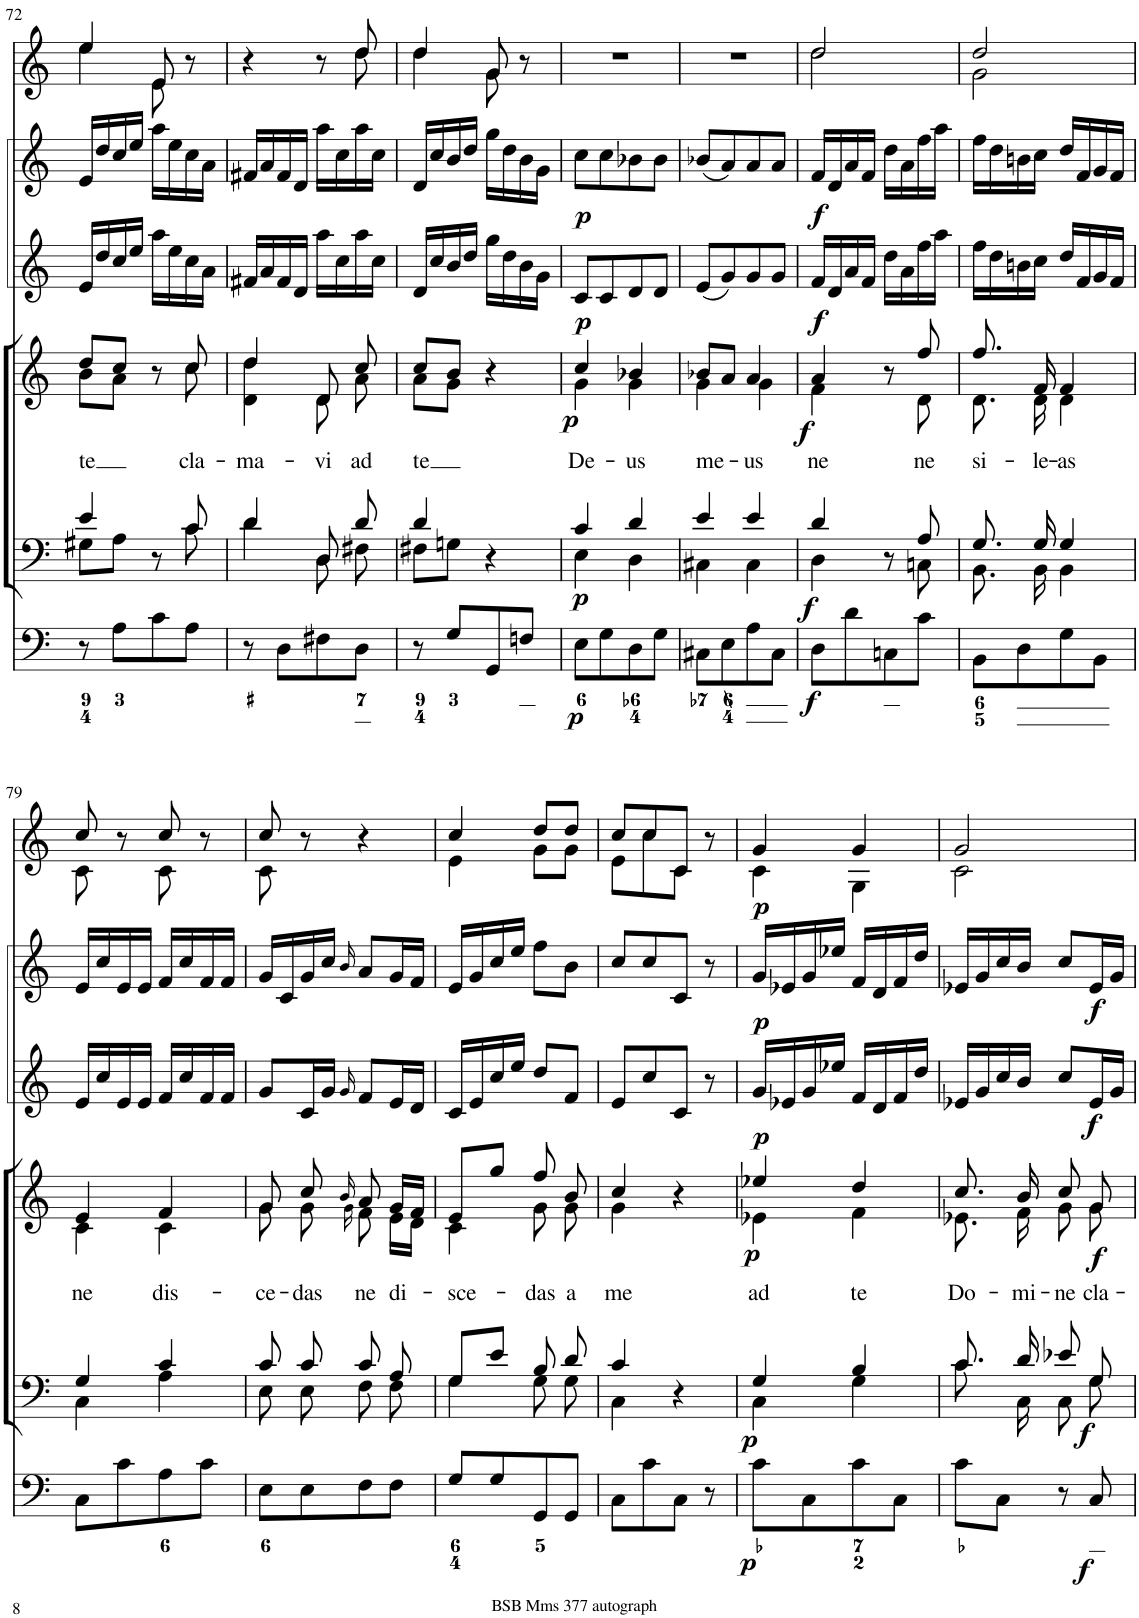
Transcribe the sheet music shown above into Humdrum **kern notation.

**kern	**dynam	**kern	**dynam	**kern	**text	**dynam	**kern	**dynam	**kern	**dynam	**kern	**dynam
*part6	*part6	*part5	*part5	*part4	*part4	*part4	*part3	*part3	*part2	*part2	*part1	*part1
*staff6	*staff6	*staff5	*staff5	*staff4	*staff4	*staff4	*staff3	*staff3	*staff2	*staff2	*staff1	*staff1
*I"Organ	*	*I"Voice	*	*I"Voice	*	*	*I"Violin	*	*I"Violini	*	*I"Clarini in C	*
*	*	*	*	*	*	*	*I'Vln	*	*I'Vln	*	*	*
!!LO:PB:g=z
*clefF4	*	*clefF4	*	*clefG2	*	*	*clefG2	*	*clefG2	*	*clefG2	*
*k[]	*	*k[]	*	*k[]	*	*	*k[]	*	*k[]	*	*k[]	*
*M2/4	*	*M2/4	*	*M2/4	*	*	*M2/4	*	*M2/4	*	*M2/4	*
=72	=72	=72	=72	=72	=72	=72	=72	=72	=72	=72	=72	=72
*	*	*^	*	*	*	*	*	*	*	*	*	*
!	!	!	!	!	!	!LO:LY:b	!	!	!	!	!	!	!
*	*	*	*	*	*^	*	*	*	*	*	*	*^	*
8r	.	4e/	8G#X\L	.	8dd/L	8b\L	te	.	16e/LL	.	16e/LL	.	4ee/	4ee\	.
.	.	.	.	.	.	.	.	.	16dd/	.	16dd/	.	.	.	.
8A\L	.	.	8A\J	.	8cc/J	8a\J	.	.	16cc/	.	16cc/	.	.	.	.
.	.	.	.	.	.	.	.	.	16ee/JJ	.	16ee/JJ	.	.	.	.
8c\	.	8r	8ryy	.	8r	8ryy	.	.	16aa\LL	.	16aa\LL	.	8e/	8e\	.
.	.	.	.	.	.	.	.	.	16ee\	.	16ee\	.	.	.	.
!	!	!	!	!	!	!	!LO:LY:b	!	!	!	!	!	!	!	!
8A\J	.	8c/	8c\	.	8cc/	8cc\	cla-	.	16cc\	.	16cc\	.	8r	8ryy	.
.	.	.	.	.	.	.	.	.	16a\JJ	.	16a\JJ	.	.	.	.
=73	=73	=73	=73	=73	=73	=73	=73	=73	=73	=73	=73	=73	=73	=73	=73
!	!	!	!	!	!	!	!LO:LY:b	!	!	!	!	!	!	!	!
8r	.	4d/	4d\	.	4dd/	4d\ 4dd\	-ma-	.	16f#X/LL	.	16f#X/LL	.	4r	4.ryy	.
.	.	.	.	.	.	.	.	.	16a/	.	16a/	.	.	.	.
8D\L	.	.	.	.	.	.	.	.	16f#/	.	16f#/	.	.	.	.
.	.	.	.	.	.	.	.	.	16d/JJ	.	16d/JJ	.	.	.	.
!	!	!	!	!	!	!	!LO:LY:b	!	!	!	!	!	!	!	!
8F#X\	.	8D/	8D\	.	8d/	8d\	-vi	.	16aa\LL	.	16aa\LL	.	8r	.	.
.	.	.	.	.	.	.	.	.	16cc\	.	16cc\	.	.	.	.
!	!	!	!	!	!	!	!LO:LY:b	!	!	!	!	!	!	!	!
8D\J	.	8d/	8F#X\	.	8cc/	8a\	ad	.	16aa\	.	16aa\	.	8dd/	8dd\	.
.	.	.	.	.	.	.	.	.	16cc\JJ	.	16cc\JJ	.	.	.	.
=74	=74	=74	=74	=74	=74	=74	=74	=74	=74	=74	=74	=74	=74	=74	=74
!	!	!	!	!	!	!	!LO:LY:b	!	!	!	!	!	!	!	!
8r	.	4d/	8F#X\L	.	8cc/L	8a\L	te	.	16d/LL	.	16d/LL	.	4dd/	4dd\	.
.	.	.	.	.	.	.	.	.	16cc/	.	16cc/	.	.	.	.
8G/L	.	.	8Gn\J	.	8b/J	8g\J	.	.	16b/	.	16b/	.	.	.	.
.	.	.	.	.	.	.	.	.	16dd/JJ	.	16dd/JJ	.	.	.	.
8GG/	.	4r	4ryy	.	4r	4ryy	.	.	16gg\LL	.	16gg\LL	.	8g/	8g\	.
.	.	.	.	.	.	.	.	.	16dd\	.	16dd\	.	.	.	.
8Fn/J	.	.	.	.	.	.	.	.	16b\	.	16b\	.	8r	8ryy	.
.	.	.	.	.	.	.	.	.	16g\JJ	.	16g\JJ	.	.	.	.
*	*	*	*	*	*	*	*	*	*	*	*	*	*v	*v	*
=75	=75	=75	=75	=75	=75	=75	=75	=75	=75	=75	=75	=75	=75	=75
!	!LO:DY:b	!	!	!LO:DY:b	!	!	!LO:LY:b	!LO:DY:b	!	!LO:DY:b	!	!LO:DY:b	!	!
8E\L	p	4c/	4E\	p	4cc/	4g\	De-	p	8c/L	p	8cc\L	p	2r	.
8G\	.	.	.	.	.	.	.	.	8c/	.	8cc\	.	.	.
!	!	!	!	!	!	!	!LO:LY:b	!	!	!	!	!	!	!
8D\	.	4d/	4D\	.	4b-X/	4g\	-us	.	8d/	.	8b-X\	.	.	.
8G\J	.	.	.	.	.	.	.	.	8d/J	.	8b-\J	.	.	.
=76	=76	=76	=76	=76	=76	=76	=76	=76	=76	=76	=76	=76	=76	=76
!	!	!	!	!	!	!	!LO:LY:b	!	!	!	!	!	!	!
8C#X\L	.	4e/	4C#X\	.	8b-X/L	4g\	me-	.	(8e/L	.	(8b-X/L	.	2r	.
8E\	.	.	.	.	8a/J	.	.	.	8g/)	.	8a/)	.	.	.
!	!	!	!	!	!	!	!LO:LY:b	!	!	!	!	!	!	!
8A\	.	4e/	4C#\	.	4a/	4g\	-us	.	8g/	.	8a/	.	.	.
8C#\J	.	.	.	.	.	.	.	.	8g/J	.	8a/J	.	.	.
=77	=77	=77	=77	=77	=77	=77	=77	=77	=77	=77	=77	=77	=77	=77
!	!LO:DY:b	!	!	!LO:DY:b	!	!	!LO:LY:b	!LO:DY:b	!	!LO:DY:b	!	!LO:DY:b	!	!
*	*	*	*	*	*	*	*	*	*	*	*	*	*^	*
8D\L	f	4d/	4D\	f	4a/	4f\	ne	f	16f/LL	f	16f/LL	f	2dd/	2dd\	.
.	.	.	.	.	.	.	.	.	16d/	.	16d/	.	.	.	.
8d\	.	.	.	.	.	.	.	.	16a/	.	16a/	.	.	.	.
.	.	.	.	.	.	.	.	.	16f/JJ	.	16f/JJ	.	.	.	.
8Cn\	.	8r	8ryy	.	8r	8ryy	.	.	16dd\LL	.	16dd\LL	.	.	.	.
.	.	.	.	.	.	.	.	.	16a\	.	16a\	.	.	.	.
!	!	!	!	!	!	!	!LO:LY:b	!	!	!	!	!	!	!	!
8c\J	.	8A/	8Cn\	.	8ff/	8d\	ne	.	16ff\	.	16ff\	.	.	.	.
.	.	.	.	.	.	.	.	.	16aa\JJ	.	16aa\JJ	.	.	.	.
=78	=78	=78	=78	=78	=78	=78	=78	=78	=78	=78	=78	=78	=78	=78	=78
!	!	!	!	!	!	!	!LO:LY:b	!	!	!	!	!	!	!	!
8BB\L	.	8.G/	8.BB\	.	8.ff/	8.d\	si-	.	16ff\LL	.	16ff\LL	.	2dd/	2g\	.
.	.	.	.	.	.	.	.	.	16dd\	.	16dd\	.	.	.	.
8D\	.	.	.	.	.	.	.	.	16bn\	.	16bn\	.	.	.	.
!	!	!	!	!	!	!	!LO:LY:b	!	!	!	!	!	!	!	!
.	.	16G/	16BB\	.	16f/	16d\	-le-	.	16cc\JJ	.	16cc\JJ	.	.	.	.
!	!	!	!	!	!	!	!LO:LY:b	!	!	!	!	!	!	!	!
8G\	.	4G/	4BB\	.	4f/	4d\	-as	.	16dd/LL	.	16dd/LL	.	.	.	.
.	.	.	.	.	.	.	.	.	16f/	.	16f/	.	.	.	.
8BB\J	.	.	.	.	.	.	.	.	16g/	.	16g/	.	.	.	.
.	.	.	.	.	.	.	.	.	16f/JJ	.	16f/JJ	.	.	.	.
!!LO:LB:g=z	!!
=79	=79	=79	=79	=79	=79	=79	=79	=79	=79	=79	=79	=79	=79	=79	=79
!	!	!	!	!	!	!	!LO:LY:b	!	!	!	!	!	!	!	!
8C\L	.	4G/	4C\	.	4e/	4c\	ne	.	16e/LL	.	16e/LL	.	8cc/	8c\	.
.	.	.	.	.	.	.	.	.	16cc/	.	16cc/	.	.	.	.
8c\	.	.	.	.	.	.	.	.	16e/	.	16e/	.	8r	8ryy	.
.	.	.	.	.	.	.	.	.	16e/JJ	.	16e/JJ	.	.	.	.
!	!	!	!	!	!	!	!LO:LY:b	!	!	!	!	!	!	!	!
8A\	.	4c/	4A\	.	4f/	4c\	dis-	.	16f/LL	.	16f/LL	.	8cc/	8c\	.
.	.	.	.	.	.	.	.	.	16cc/	.	16cc/	.	.	.	.
8c\J	.	.	.	.	.	.	.	.	16f/	.	16f/	.	8r	8ryy	.
.	.	.	.	.	.	.	.	.	16f/JJ	.	16f/JJ	.	.	.	.
=80	=80	=80	=80	=80	=80	=80	=80	=80	=80	=80	=80	=80	=80	=80	=80
!	!	!	!	!	!	!	!LO:LY:b	!	!	!	!	!	!	!	!
8E\L	.	8c/	8E\	.	8g/	8g\	-ce-	.	8g/L	.	16g/LL	.	8cc/	8c\	.
.	.	.	.	.	.	.	.	.	.	.	16c/	.	.	.	.
!	!	!	!	!	!	!	!LO:LY:b	!	!	!	!	!	!	!	!
8E\	.	8c/	8E\	.	8cc/	8g\	-das	.	16c/L	.	16g/	.	8r	4.ryy	.
.	.	.	.	.	.	.	.	.	16g/JJ	.	16cc/JJ	.	.	.	.
.	.	.	.	.	16qb/	16qg\	.	.	16qg/	.	16qb/	.	.	.	.
!	!	!	!	!	!	!	!LO:LY:b	!	!	!	!	!	!	!	!
8F\	.	8c/	8F\	.	8a/	8f\	ne	.	8f/L	.	8a/L	.	4r	.	.
!	!	!	!	!	!	!	!LO:LY:b	!	!	!	!	!	!	!	!
8F\J	.	8A/	8F\	.	16g/LL	16e\LL	di-	.	16e/L	.	16g/L	.	.	.	.
.	.	.	.	.	16f/JJ	16d\JJ	.	.	16d/JJ	.	16f/JJ	.	.	.	.
=81	=81	=81	=81	=81	=81	=81	=81	=81	=81	=81	=81	=81	=81	=81	=81
!	!	!	!	!	!	!	!LO:LY:b	!	!	!	!	!	!	!	!
8G/L	.	8G/L	4G\	.	8e/L	4c\	-sce-	.	16c/LL	.	16e/LL	.	4cc/	4e\	.
.	.	.	.	.	.	.	.	.	16e/	.	16g/	.	.	.	.
8G/	.	8e/J	.	.	8gg/J	.	.	.	16cc/	.	16cc/	.	.	.	.
.	.	.	.	.	.	.	.	.	16ee/JJ	.	16ee/JJ	.	.	.	.
!	!	!	!	!	!	!	!LO:LY:b	!	!	!	!	!	!	!	!
8GG/	.	8B/	8G\	.	8ff/	8g\	-das	.	8dd/L	.	8ff\L	.	8dd/L	8g\L	.
!	!	!	!	!	!	!	!LO:LY:b	!	!	!	!	!	!	!	!
8GG/J	.	8d/	8G\	.	8b/	8g\	a	.	8f/J	.	8b\J	.	8dd/J	8g\J	.
=82	=82	=82	=82	=82	=82	=82	=82	=82	=82	=82	=82	=82	=82	=82	=82
!	!	!	!	!	!	!	!LO:LY:b	!	!	!	!	!	!	!	!
8C\L	.	4c/	4C\	.	4cc/	4g\	me	.	8e/L	.	8cc/L	.	8cc/L	8e\L	.
8c\	.	.	.	.	.	.	.	.	8cc/	.	8cc/	.	8cc/	8cc\	.
8C\J	.	4r	4ryy	.	4r	4ryy	.	.	8c/J	.	8c/J	.	8c/J	8c\J	.
8r	.	.	.	.	.	.	.	.	8r	.	8r	.	8r	8ryy	.
=83	=83	=83	=83	=83	=83	=83	=83	=83	=83	=83	=83	=83	=83	=83	=83
!	!LO:DY:b	!	!	!LO:DY:b	!	!	!LO:LY:b	!LO:DY:b	!	!LO:DY:b	!	!LO:DY:b	!	!	!LO:DY:b
8c\L	p	4G/	4C\	p	4ee-X/	4e-X\	ad	p	16g/LL	p	16g/LL	p	4g/	4c\	p
.	.	.	.	.	.	.	.	.	16e-X/	.	16e-X/	.	.	.	.
8C\	.	.	.	.	.	.	.	.	16g/	.	16g/	.	.	.	.
.	.	.	.	.	.	.	.	.	16ee-X/JJ	.	16ee-X/JJ	.	.	.	.
!	!	!	!	!	!	!	!LO:LY:b	!	!	!	!	!	!	!	!
8c\	.	4B/	4G\	.	4dd/	4f\	te	.	16f/LL	.	16f/LL	.	4g/	4G\	.
.	.	.	.	.	.	.	.	.	16d/	.	16d/	.	.	.	.
8C\J	.	.	.	.	.	.	.	.	16f/	.	16f/	.	.	.	.
.	.	.	.	.	.	.	.	.	16dd/JJ	.	16dd/JJ	.	.	.	.
=84	=84	=84	=84	=84	=84	=84	=84	=84	=84	=84	=84	=84	=84	=84	=84
!	!	!	!	!	!	!	!LO:LY:b	!	!	!	!	!	!	!	!
8c\L	.	8.c/	8.c\	.	8.cc/	8.e-X\	Do-	.	16e-X/LL	.	16e-X/LL	.	2g/	2c\	.
.	.	.	.	.	.	.	.	.	16g/	.	16g/	.	.	.	.
8C\J	.	.	.	.	.	.	.	.	16cc/	.	16cc/	.	.	.	.
!	!	!	!	!	!	!	!LO:LY:b	!	!	!	!	!	!	!	!
.	.	16d/	16C\	.	16b/	16f\	-mi-	.	16b/JJ	.	16b/JJ	.	.	.	.
!	!	!	!	!	!	!	!LO:LY:b	!	!	!	!	!	!	!	!
8r	.	8e-X/	8C\	.	8cc/	8g\	-ne	.	8cc/L	.	8cc/L	.	.	.	.
!	!LO:DY:b	!	!	!LO:DY:b	!	!	!LO:LY:b	!LO:DY:b	!	!LO:DY:b	!	!LO:DY:b	!	!	!
8C/	f	8G/	8G\	f	8g/	8g\	cla-	f	16e-/L	f	16e-/L	f	.	.	.
.	.	.	.	.	.	.	.	.	16g/JJ	.	16g/JJ	.	.	.	.
*	*	*v	*v	*	*	*	*	*	*	*	*	*	*v	*v	*
*	*	*	*	*v	*v	*	*	*	*	*	*	*	*
=	=	=	=	=	=	=	=	=	=	=	=	=
*-	*-	*-	*-	*-	*-	*-	*-	*-	*-	*-	*-	*-
